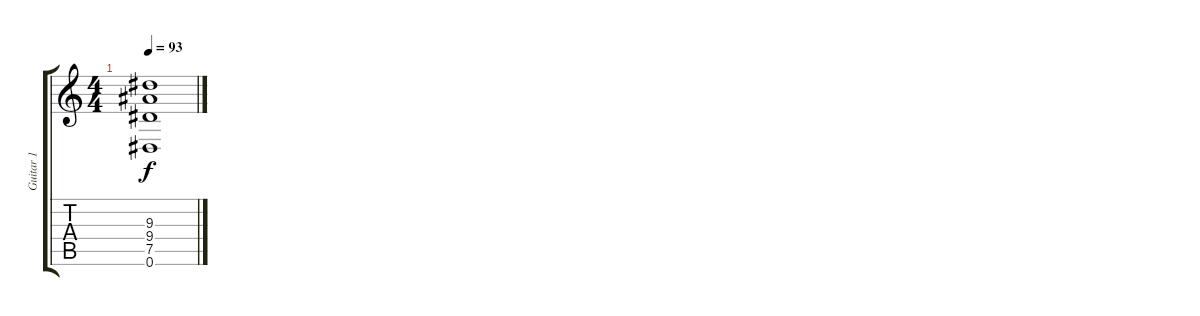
\track ("Guitar 1" "Guitar 1") {instrument distortionguitar}
\staff {score tabs}
\tuning (Eb4 Bb3 Gb3 Db3 Ab2 Eb2) {hide}
\ts (4 4)
\tempo 93
\clef g2
\ks c
(9.3{t} 9.4{t} 7.5{t} 0.6{t}).1{dy f}
